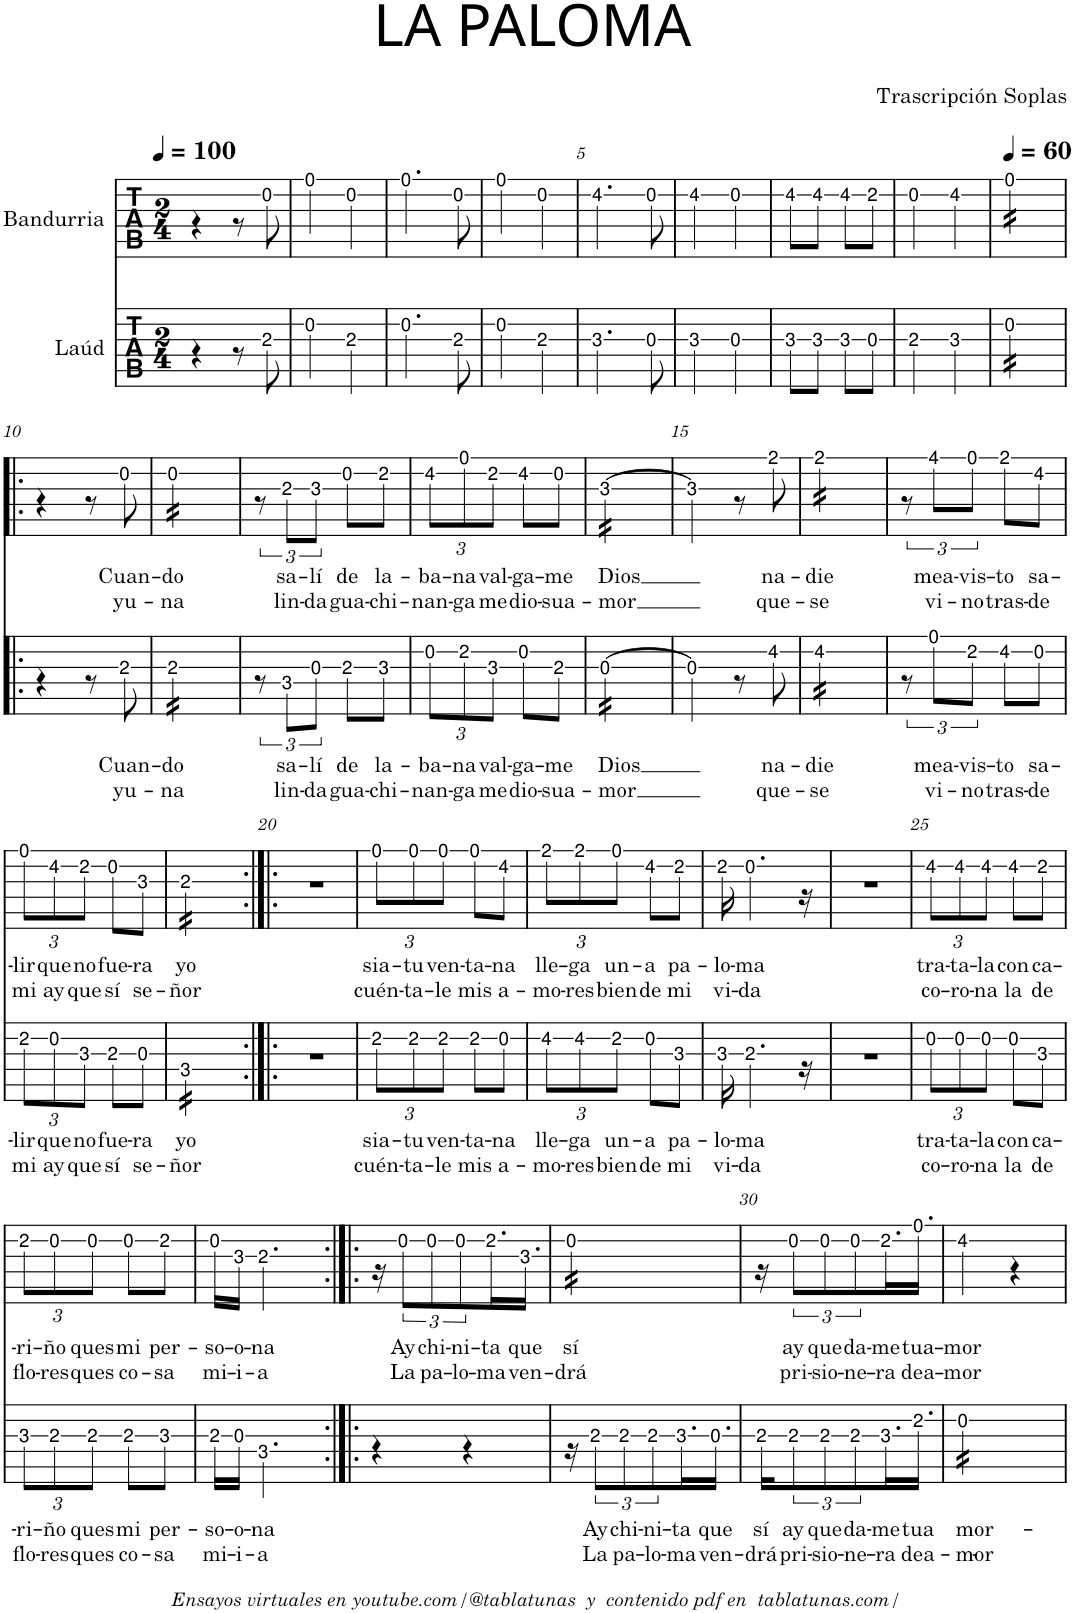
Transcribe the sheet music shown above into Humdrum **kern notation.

**kern	**kern	**text	**text	**kern	**text	**text
*part3	*part2	*part2	*part2	*part1	*part1	*part1
*staff3	*staff2	*staff2	*staff2	*staff1	*staff1	*staff1
*I"Guitarra	*I"Laúd	*	*	*I"Bandurria	*	*
*stria6	*stria6	*	*	*stria6	*	*
*	*	*	*	*	*	*
*k[]	*k[]	*	*	*k[]	*	*
*M2/4	*M2/4	*	*	*M2/4	*	*
*MM100	*MM100	*	*	*MM100	*	*
=1	=1	=1	=1	=1	=1	=1
2r	4r	.	.	4r	.	.
.	8r	.	.	8r	.	.
.	8c#X\	.	.	8ee\	.	.
=2	=2	=2	=2	=2	=2	=2
8AA\L	4e\	.	.	4aa\	.	.
8A\ 8c#X\ 8e\J	.	.	.	.	.	.
8EE\L	4c#X\	.	.	4ee\	.	.
8A\ 8c#\ 8e\J	.	.	.	.	.	.
=3	=3	=3	=3	=3	=3	=3
8AA\L	4.e\	.	.	4.aa\	.	.
8A\ 8c#X\ 8e\J	.	.	.	.	.	.
8EE\L	.	.	.	.	.	.
8A\ 8c#\ 8e\J	8c#X\	.	.	8ee\	.	.
=4	=4	=4	=4	=4	=4	=4
8AA\L	4e\	.	.	4aa\	.	.
8A\ 8c#X\ 8e\J	.	.	.	.	.	.
8EE\L	4c#X\	.	.	4ee\	.	.
8A\ 8c#\ 8e\J	.	.	.	.	.	.
=5	=5	=5	=5	=5	=5	=5
8BB\L	4.d\	.	.	4.gg#X\	.	.
8G#X\ 8B\ 8e\J	.	.	.	.	.	.
8EE\L	.	.	.	.	.	.
8G#\ 8B\ 8e\J	8B\	.	.	8ee\	.	.
=6	=6	=6	=6	=6	=6	=6
8BB\L	4d\	.	.	4gg#X\	.	.
8G#X\ 8B\ 8e\J	.	.	.	.	.	.
8EE\L	4B\	.	.	4ee\	.	.
8G#\ 8B\ 8e\J	.	.	.	.	.	.
=7	=7	=7	=7	=7	=7	=7
8BB\L	8d\L	.	.	8gg#X\L	.	.
8G#X\ 8B\ 8e\J	8d\J	.	.	8gg#\J	.	.
8EE\L	8d\L	.	.	8gg#\L	.	.
8G#\ 8B\ 8e\J	8B\J	.	.	8ff#X\J	.	.
=8	=8	=8	=8	=8	=8	=8
8BB\L	4c#X\	.	.	4ee\	.	.
8G#X\ 8B\ 8e\J	.	.	.	.	.	.
8EE\L	4d\	.	.	4gg#X\	.	.
8G#\ 8B\ 8e\J	.	.	.	.	.	.
=9	=9	=9	=9	=9	=9	=9
*	*	*	*	*MM60	*	*
8.AA\L	2e\	.	.	2aa\	.	.
16A\ 16c#X\ 16e\Jk	.	.	.	.	.	.
8A\ 8c#\ 8e\L	.	.	.	.	.	.
8EE\J	.	.	.	.	.	.
!!LO:LB:g=z
=10!|:	=10!|:	=10!|:	=10!|:	=10!|:	=10!|:	=10!|:
8.AA\L	4r	.	.	4r	.	.
16A\ 16c#X\ 16e\Jk	.	.	.	.	.	.
8A\ 8c#\ 8e\L	8r	.	.	8r	.	.
!	!	!LO:LY:b	!LO:LY:b	!	!LO:LY:b	!LO:LY:b
8EE\J	8c#X\	Cuan-	yu-	8ee\	Cuan-	yu-
=11	=11	=11	=11	=11	=11	=11
!	!	!LO:LY:b	!LO:LY:b	!	!LO:LY:b	!LO:LY:b
8.AA\L	2c#X\	-do	-na	2ee\	-do	-na
16A\ 16c#X\ 16e\Jk	.	.	.	.	.	.
8A\ 8c#\ 8e\L	.	.	.	.	.	.
8EE\J	.	.	.	.	.	.
=12	=12	=12	=12	=12	=12	=12
8.AA\L	12r	.	.	12r	.	.
!	!	!LO:LY:b	!LO:LY:b	!	!LO:LY:b	!LO:LY:b
.	12A\L	sa-	lin-	12cc#X\L	sa-	lin-
!	!	!LO:LY:b	!LO:LY:b	!	!LO:LY:b	!LO:LY:b
.	12B\J	-lí	-da	12dd\J	-lí	-da
16A\ 16c#X\ 16e\Jk	.	.	.	.	.	.
!	!	!LO:LY:b	!LO:LY:b	!	!LO:LY:b	!LO:LY:b
8A\ 8c#\ 8e\L	8c#X\L	de	gua-	8ee\L	de	gua-
!	!	!LO:LY:b	!LO:LY:b	!	!LO:LY:b	!LO:LY:b
8EE\J	8d\J	la-	-chi-	8ff#X\J	la-	-chi-
=13	=13	=13	=13	=13	=13	=13
*	*Xbrackettup	*	*	*	*	*
!	!	!LO:LY:b	!LO:LY:b	!	!	!
*	*	*	*	*Xbrackettup	*	*
!	!	!	!	!	!LO:LY:b	!LO:LY:b
8.AA\L	12e\L	-ba-	-nan-	12gg#X\L	-ba-	-nan-
!	!	!LO:LY:b	!LO:LY:b	!	!LO:LY:b	!LO:LY:b
.	12f#X\	-na	-ga	12aa\	-na	-ga
!	!	!LO:LY:b	!LO:LY:b	!	!LO:LY:b	!LO:LY:b
.	12d\J	val-	me	12ff#X\J	val-	me
16A\ 16c#X\ 16e\Jk	.	.	.	.	.	.
!	!	!LO:LY:b	!LO:LY:b	!	!LO:LY:b	!LO:LY:b
8A\ 8c#\ 8e\L	8e\L	-ga-	dio-	8gg#\L	-ga-	dio-
!	!	!LO:LY:b	!LO:LY:b	!	!LO:LY:b	!LO:LY:b
8EE\J	8c#X\J	-me	-sua-	8ee\J	-me	-sua-
=14	=14	=14	=14	=14	=14	=14
!	!	!LO:LY:b	!LO:LY:b	!	!LO:LY:b	!LO:LY:b
8.BB\L	[2B\	Dios	-mor	[2dd\	Dios	-mor
16G#X\ 16B\ 16e\Jk	.	.	.	.	.	.
8G#\ 8B\ 8e\L	.	.	.	.	.	.
8EE\J	.	.	.	.	.	.
=15	=15	=15	=15	=15	=15	=15
8.BB\L	4B\]	.	.	4dd\]	.	.
16G#X\ 16B\ 16e\Jk	.	.	.	.	.	.
8G#\ 8B\ 8e\L	8r	.	.	8r	.	.
!	!	!LO:LY:b	!LO:LY:b	!	!LO:LY:b	!LO:LY:b
8EE\J	8g#X\	na-	que-	8bb\	na-	que-
=16	=16	=16	=16	=16	=16	=16
!	!	!LO:LY:b	!LO:LY:b	!	!LO:LY:b	!LO:LY:b
8.BB\L	2g#X\	-die	-se	2bb\	-die	-se
16G#X\ 16B\ 16e\Jk	.	.	.	.	.	.
8G#\ 8B\ 8e\L	.	.	.	.	.	.
8EE\J	.	.	.	.	.	.
=17	=17	=17	=17	=17	=17	=17
*	*brackettup	*	*	*brackettup	*	*
8.BB\L	12r	.	.	12r	.	.
!	!	!LO:LY:b	!LO:LY:b	!	!LO:LY:b	!LO:LY:b
.	12a\L	mea-	vi-	12ccc#X\L	mea-	vi-
!	!	!LO:LY:b	!LO:LY:b	!	!LO:LY:b	!LO:LY:b
.	12f#X\J	-vis-	-no	12aa\J	-vis-	-no
16G#X\ 16B\ 16e\Jk	.	.	.	.	.	.
!	!	!LO:LY:b	!LO:LY:b	!	!LO:LY:b	!LO:LY:b
8G#\ 8B\ 8e\L	8g#X\L	-to	tras-	8bb\L	-to	tras-
!	!	!LO:LY:b	!LO:LY:b	!	!LO:LY:b	!LO:LY:b
8EE\J	8e\J	sa-	-de	8gg#X\J	sa-	-de
!!LO:LB:g=z
=18	=18	=18	=18	=18	=18	=18
*	*Xbrackettup	*	*	*	*	*
!	!	!LO:LY:b	!LO:LY:b	!	!	!
*	*	*	*	*Xbrackettup	*	*
!	!	!	!	!	!LO:LY:b	!LO:LY:b
8.BB\L	12f#X\L	-lir	mi	12aa\L	-lir	mi
!	!	!LO:LY:b	!LO:LY:b	!	!LO:LY:b	!LO:LY:b
.	12e\	que	ay	12gg#X\	que	ay
!	!	!LO:LY:b	!LO:LY:b	!	!LO:LY:b	!LO:LY:b
.	12d\J	no	que	12ff#X\J	no	que
16G#X\ 16B\ 16e\Jk	.	.	.	.	.	.
!	!	!LO:LY:b	!LO:LY:b	!	!LO:LY:b	!LO:LY:b
8G#\ 8B\ 8e\L	8c#X\L	fue-	sí	8ee\L	fue-	sí
!	!	!LO:LY:b	!LO:LY:b	!	!LO:LY:b	!LO:LY:b
8EE\J	8B\J	-ra	se-	8dd\J	-ra	se-
=19	=19	=19	=19	=19	=19	=19
!	!	!LO:LY:b	!LO:LY:b	!	!LO:LY:b	!LO:LY:b
8.AA\L	2A\	yo	-ñor	2cc#X\	yo	-ñor
16A\ 16c#X\ 16e\Jk	.	.	.	.	.	.
8A\ 8c#\ 8e\L	.	.	.	.	.	.
8EE\J	.	.	.	.	.	.
=20:|!|:	=20:|!|:	=20:|!|:	=20:|!|:	=20:|!|:	=20:|!|:	=20:|!|:
8.AA\L	2r	.	.	2r	.	.
16A\ 16c#X\ 16e\Jk	.	.	.	.	.	.
8A\ 8c#\ 8e\L	.	.	.	.	.	.
8EE\J	.	.	.	.	.	.
=21	=21	=21	=21	=21	=21	=21
!	!	!LO:LY:b	!LO:LY:b	!	!LO:LY:b	!LO:LY:b
8.AA\L	12f#X\L	sia-	cuén-	12aa\L	sia-	cuén-
!	!	!LO:LY:b	!LO:LY:b	!	!LO:LY:b	!LO:LY:b
.	12f#\	-tu	-ta-	12aa\	-tu	-ta-
!	!	!LO:LY:b	!LO:LY:b	!	!LO:LY:b	!LO:LY:b
.	12f#\J	ven-	-le	12aa\J	ven-	-le
16A\ 16c#X\ 16e\Jk	.	.	.	.	.	.
!	!	!LO:LY:b	!LO:LY:b	!	!LO:LY:b	!LO:LY:b
8A\ 8c#\ 8e\L	8f#\L	-ta-	mis	8aa\L	-ta-	mis
!	!	!LO:LY:b	!LO:LY:b	!	!LO:LY:b	!LO:LY:b
8EE\J	8e\J	-na	a-	8gg#X\J	-na	a-
=22	=22	=22	=22	=22	=22	=22
!	!	!LO:LY:b	!LO:LY:b	!	!LO:LY:b	!LO:LY:b
8.AA\L	12g#X\L	lle-	-mo-	12bb\L	lle-	-mo-
!	!	!LO:LY:b	!LO:LY:b	!	!LO:LY:b	!LO:LY:b
.	12g#\	-ga	-res	12bb\	-ga	-res
!	!	!LO:LY:b	!LO:LY:b	!	!LO:LY:b	!LO:LY:b
.	12f#X\J	un-	bien	12aa\J	un-	bien
16A\ 16c#X\ 16e\Jk	.	.	.	.	.	.
!	!	!LO:LY:b	!LO:LY:b	!	!LO:LY:b	!LO:LY:b
8A\ 8c#\ 8e\L	8e\L	-a	de	8gg#X\L	-a	de
!	!	!LO:LY:b	!LO:LY:b	!	!LO:LY:b	!LO:LY:b
8EE\J	8d\J	pa-	mi	8ff#X\J	pa-	mi
=23	=23	=23	=23	=23	=23	=23
!	!	!LO:LY:b	!LO:LY:b	!	!LO:LY:b	!LO:LY:b
8.BB\L	16d\	-lo-	vi-	16ff#X\	-lo-	vi-
!	!	!LO:LY:b	!LO:LY:b	!	!LO:LY:b	!LO:LY:b
.	4.c#X\	-ma	-da	4.ee\	-ma	-da
16G#X\ 16B\ 16e\Jk	.	.	.	.	.	.
8G#\ 8B\ 8e\L	.	.	.	.	.	.
8EE\J	.	.	.	.	.	.
.	16r	.	.	16r	.	.
=24	=24	=24	=24	=24	=24	=24
8.BB\L	2r	.	.	2r	.	.
16G#X\ 16B\ 16e\Jk	.	.	.	.	.	.
8G#\ 8B\ 8e\L	.	.	.	.	.	.
8EE\J	.	.	.	.	.	.
=25	=25	=25	=25	=25	=25	=25
!	!	!LO:LY:b	!LO:LY:b	!	!LO:LY:b	!LO:LY:b
8.BB\L	12e\L	tra-	co-	12gg#X\L	tra-	co-
!	!	!LO:LY:b	!LO:LY:b	!	!LO:LY:b	!LO:LY:b
.	12e\	-ta-	-ro-	12gg#\	-ta-	-ro-
!	!	!LO:LY:b	!LO:LY:b	!	!LO:LY:b	!LO:LY:b
.	12e\J	-la	-na	12gg#\J	-la	-na
16G#X\ 16B\ 16e\Jk	.	.	.	.	.	.
!	!	!LO:LY:b	!LO:LY:b	!	!LO:LY:b	!LO:LY:b
8G#\ 8B\ 8e\L	8e\L	con	la	8gg#\L	con	la
!	!	!LO:LY:b	!LO:LY:b	!	!LO:LY:b	!LO:LY:b
8EE\J	8d\J	ca-	de	8ff#X\J	ca-	de
!!LO:LB:g=z
=26	=26	=26	=26	=26	=26	=26
!	!	!LO:LY:b	!LO:LY:b	!	!LO:LY:b	!LO:LY:b
8.BB\L	12d\L	-ri-	flo-	12ff#X\L	-ri-	flo-
!	!	!LO:LY:b	!LO:LY:b	!	!LO:LY:b	!LO:LY:b
.	12c#X\	-ño	-res	12ee\	-ño	-res
!	!	!LO:LY:b	!LO:LY:b	!	!LO:LY:b	!LO:LY:b
.	12c#\J	ques	ques	12ee\J	ques	ques
16G#X\ 16B\ 16e\Jk	.	.	.	.	.	.
!	!	!LO:LY:b	!LO:LY:b	!	!LO:LY:b	!LO:LY:b
8G#\ 8B\ 8e\L	8c#\L	mi	co-	8ee\L	mi	co-
!	!	!LO:LY:b	!LO:LY:b	!	!LO:LY:b	!LO:LY:b
8EE\J	8d\J	per-	-sa	8ff#\J	per-	-sa
=27	=27	=27	=27	=27	=27	=27
!	!	!LO:LY:b	!LO:LY:b	!	!LO:LY:b	!LO:LY:b
8.AA\L	16c#X\LL	-so-	mi-	16ee\LL	-so-	mi-
!	!	!LO:LY:b	!LO:LY:b	!	!LO:LY:b	!LO:LY:b
.	16B\JJ	-o-	-i-	16dd\JJ	-o-	-i-
!	!	!LO:LY:b	!LO:LY:b	!	!LO:LY:b	!LO:LY:b
.	4.A\	-na	-a	4.cc#X\	-na	-a
16A\ 16c#X\ 16e\Jk	.	.	.	.	.	.
8A\ 8c#\ 8e\L	.	.	.	.	.	.
8EE\J	.	.	.	.	.	.
=28:|!|:	=28:|!|:	=28:|!|:	=28:|!|:	=28:|!|:	=28:|!|:	=28:|!|:
8.AA\L	4r	.	.	16r	.	.
*	*	*	*	*brackettup	*	*
!	!	!	!	!	!LO:LY:b	!LO:LY:b
.	.	.	.	12ee\L	Ay	La
!	!	!	!	!	!LO:LY:b	!LO:LY:b
.	.	.	.	12ee\	chi-	pa-
16A\ 16c#X\ 16e\Jk	.	.	.	.	.	.
!	!	!	!	!	!LO:LY:b	!LO:LY:b
.	.	.	.	12ee\	-ni-	-lo-
8A\ 8c#\ 8e\L	4r	.	.	.	.	.
!	!	!	!	!	!LO:LY:b	!LO:LY:b
.	.	.	.	16.ff#X\L	-ta	-ma
8EE\J	.	.	.	.	.	.
!	!	!	!	!	!LO:LY:b	!LO:LY:b
.	.	.	.	16.dd\JJ	que	ven-
=29	=29	=29	=29	=29	=29	=29
!	!	!	!	!	!LO:LY:b	!LO:LY:b
8.AA\L	16r	.	.	2ee\	sí	-drá
*	*brackettup	*	*	*	*	*
!	!	!LO:LY:b	!LO:LY:b	!	!	!
.	12c#X\L	Ay	La	.	.	.
!	!	!LO:LY:b	!LO:LY:b	!	!	!
.	12c#\	chi-	pa-	.	.	.
16A\ 16c#X\ 16e\Jk	.	.	.	.	.	.
!	!	!LO:LY:b	!LO:LY:b	!	!	!
.	12c#\	-ni-	-lo-	.	.	.
8A\ 8c#\ 8e\L	.	.	.	.	.	.
!	!	!LO:LY:b	!LO:LY:b	!	!	!
.	16.d\L	-ta	-ma	.	.	.
8EE\J	.	.	.	.	.	.
!	!	!LO:LY:b	!LO:LY:b	!	!	!
.	16.B\JJ	que	ven-	.	.	.
=30	=30	=30	=30	=30	=30	=30
!	!	!LO:LY:b	!LO:LY:b	!	!	!
8.AA\L	16c#X\KL	sí	-drá	16r	.	.
!	!	!LO:LY:b	!LO:LY:b	!	!LO:LY:b	!LO:LY:b
.	12c#\	ay	pri-	12ee\L	ay	pri-
!	!	!LO:LY:b	!LO:LY:b	!	!LO:LY:b	!LO:LY:b
.	12c#\	que	-sio-	12ee\	que	-sio-
16A\ 16c#X\ 16e\Jk	.	.	.	.	.	.
!	!	!LO:LY:b	!LO:LY:b	!	!LO:LY:b	!LO:LY:b
.	12c#\	da-	-ne-	12ee\	da-	-ne-
8A\ 8c#\ 8e\L	.	.	.	.	.	.
!	!	!LO:LY:b	!LO:LY:b	!	!LO:LY:b	!LO:LY:b
.	16.d\L	-me	-ra	16.ff#X\L	-me	-ra
8EE\J	.	.	.	.	.	.
!	!	!LO:LY:b	!LO:LY:b	!	!LO:LY:b	!LO:LY:b
.	16.f#X\JJ	tua	dea-	16.aa\JJ	tua-	dea-
=31	=31	=31	=31	=31	=31	=31
!	!	!LO:LY:b	!LO:LY:b	!	!LO:LY:b	!LO:LY:b
8.BB\L	2e\	mor-	-mor-	4gg#X\	-mor	-mor
16G#X\ 16B\ 16e\Jk	.	.	.	.	.	.
8G#\ 8B\ 8e\L	.	.	.	4r	.	.
8EE\J	.	.	.	.	.	.
=	=	=	=	=	=	=
*-	*-	*-	*-	*-	*-	*-
